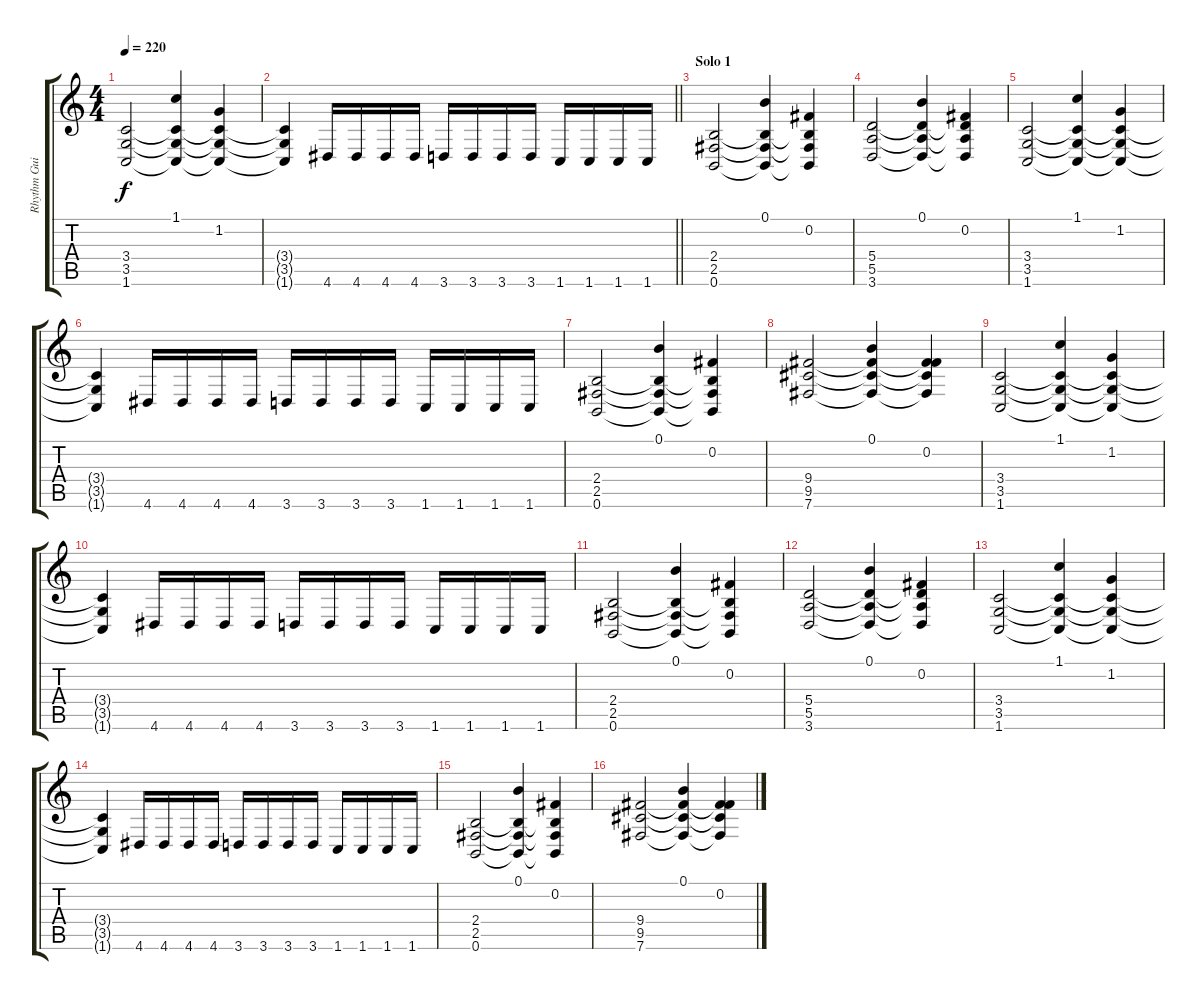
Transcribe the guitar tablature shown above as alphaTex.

\track ("Rhythm Guitar I" "Rhythm Gui") {instrument distortionguitar}
\staff {score tabs}
\tuning (B3 Gb3 D3 A2 E2 B1) {hide}
\ts (4 4)
\tempo 220
\clef g2
\ks c
(3.4 3.5 1.6).2{dy f} (1.1 3.4{t} 3.5{t} 1.6{t}).4 (1.2 3.4{t} 3.5{t} 1.6{t}).4 |
\barLineRight lightlight
(3.4{t} 3.5{t} 1.6{t}).4 4.6.16 4.6.16 4.6.16 4.6.16 3.6.16 3.6.16 3.6.16 3.6.16 1.6.16 1.6.16 1.6.16 1.6.16 |
\section ("" "Solo 1")
(2.4 2.5 0.6).2 (0.1 2.4{t} 2.5{t} 0.6{t}).4 (0.2 2.4{t} 2.5{t} 0.6{t}).4 |
(5.4 5.5 3.6).2 (0.1 5.4{t} 5.5{t} 3.6{t}).4 (0.2 5.4{t} 5.5{t} 3.6{t}).4 |
(3.4 3.5 1.6).2 (1.1 3.4{t} 3.5{t} 1.6{t}).4 (1.2 3.4{t} 3.5{t} 1.6{t}).4 |
(3.4{t} 3.5{t} 1.6{t}).4 4.6.16 4.6.16 4.6.16 4.6.16 3.6.16 3.6.16 3.6.16 3.6.16 1.6.16 1.6.16 1.6.16 1.6.16 |
(2.4 2.5 0.6).2 (0.1 2.4{t} 2.5{t} 0.6{t}).4 (0.2 2.4{t} 2.5{t} 0.6{t}).4 |
(9.4 9.5 7.6).2 (0.1 9.4{t} 9.5{t} 7.6{t}).4 (0.2 9.4{t} 9.5{t} 7.6{t}).4 |
(3.4 3.5 1.6).2 (1.1 3.4{t} 3.5{t} 1.6{t}).4 (1.2 3.4{t} 3.5{t} 1.6{t}).4 |
(3.4{t} 3.5{t} 1.6{t}).4 4.6.16 4.6.16 4.6.16 4.6.16 3.6.16 3.6.16 3.6.16 3.6.16 1.6.16 1.6.16 1.6.16 1.6.16 |
(2.4 2.5 0.6).2 (0.1 2.4{t} 2.5{t} 0.6{t}).4 (0.2 2.4{t} 2.5{t} 0.6{t}).4 |
(5.4 5.5 3.6).2 (0.1 5.4{t} 5.5{t} 3.6{t}).4 (0.2 5.4{t} 5.5{t} 3.6{t}).4 |
(3.4 3.5 1.6).2 (1.1 3.4{t} 3.5{t} 1.6{t}).4 (1.2 3.4{t} 3.5{t} 1.6{t}).4 |
(3.4{t} 3.5{t} 1.6{t}).4 4.6.16 4.6.16 4.6.16 4.6.16 3.6.16 3.6.16 3.6.16 3.6.16 1.6.16 1.6.16 1.6.16 1.6.16 |
(2.4 2.5 0.6).2 (0.1 2.4{t} 2.5{t} 0.6{t}).4 (0.2 2.4{t} 2.5{t} 0.6{t}).4 |
(9.4 9.5 7.6).2 (0.1 9.4{t} 9.5{t} 7.6{t}).4 (0.2 9.4{t} 9.5{t} 7.6{t}).4
